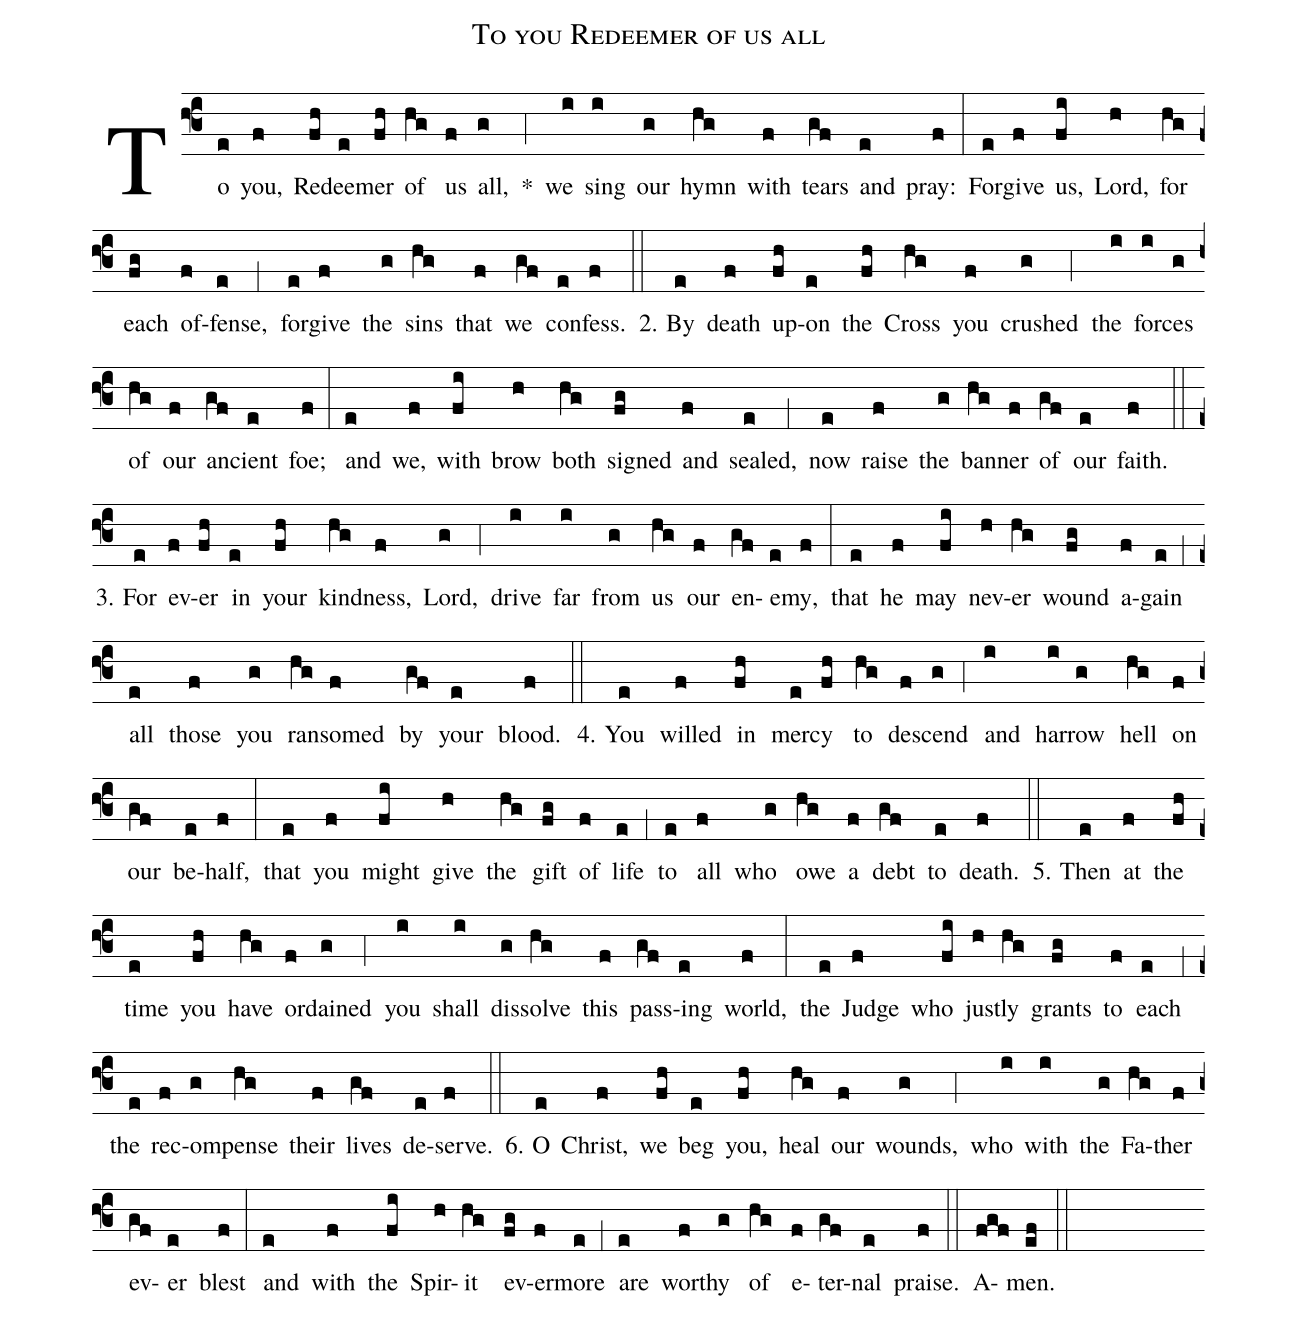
name:To you Redeemer of us all;
%%
(f3) To(e) you,(f) Re(fh)deem(e)er(fh) of(hg) us(f) all,(g) *(;4)
we(i) sing(i) our(g) hymn(hg) with(f) tears(gf) and(e) pray:(f) (:)
For(e)give(f) us,(fi) Lord,(h) for(hg) each(fg) of(f)fense,(e) (;1)
for(e)give(f) the(g) sins(hg) that(f) we(gf) con(e)fess.(f) (::)
2. {By}(e) death(f) up(fh)on(e) the(fh) Cross(hg) you(f) crushed(g) (;4)
the(i) forc(i)es(g) of(hg) our(f) an(gf)cient(e) foe;(f) (:)
and(e) we,(f) with(fi) brow(h) both(hg) signed(fg) and(f) sealed,(e) (;1)
now(e) raise(f) the(g) ban(hg)ner(f) of(gf) our(e) faith.(f) (::)
3. {For}(e) ev(f)er(fh) in(e) your(fh) kind(hg)ness,(f) Lord,(g) (;4)
drive(i) far(i) from(g) us(hg) our(f) en(gf)e(e)my,(f) (:)
that(e) he(f) may(fi) nev(h)er(hg) wound(fg) a(f)gain(e) (;1)
all(e) those(f) you(g) ran(hg)somed(f) by(gf) your(e) blood.(f) (::)
4. {You}(e) willed(f) in(fh) mer(e)cy(fh) to(hg) de(f)scend(g) (;4)
and(i) har(i)row(g) hell(hg) on(f) our(gf) be(e)half,(f) (:)
that(e) you(f) might(fi) give(h) the(hg) gift(fg) of(f) life(e) (;1)
to(e) all(f) who(g) owe(hg) a(f) debt(gf) to(e) death.(f) (::)
5. {Then}(e) at(f) the(fh) time(e) you(fh) have(hg) or(f)dained(g) (;4)
you(i) shall(i) dis(g)solve(hg) this(f) pass(gf)ing(e) world,(f) (:)
the(e) Judge(f) who(fi) just(h)ly(hg) grants(fg) to(f) each(e) (;1)
the(e) rec(f)om(g)pense(hg) their(f) lives(gf) de(e)serve.(f) (::)
6. {O}(e) Christ,(f) we(fh) beg(e) you,(fh) heal(hg) our(f) wounds,(g) (;4)
who(i) with(i) the(g) Fa(hg)ther(f) ev(gf)er(e) blest(f) (:)
and(e) with(f) the(fi) Spir(h)it(hg) ev(fg)er(f)more(e) (;1)
are(e) wor(f)thy(g) of(hg) e(f)ter(gf)nal(e) praise.(f) (::)
A(fgf)men.(ef) (::)
